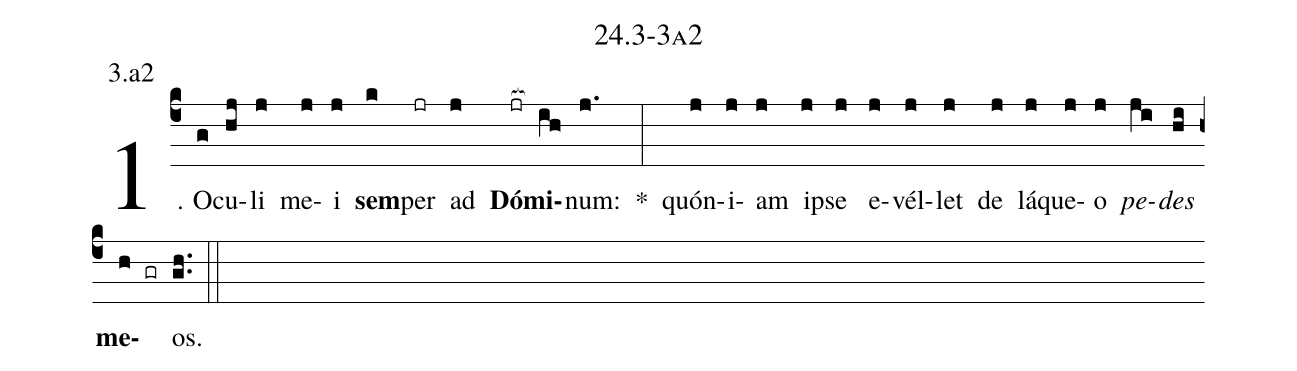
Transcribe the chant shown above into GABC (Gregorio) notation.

name: 24.3-3a2;
annotation: 3.a2;
%%
(c4)1. O(g)cu(hj)li(j) me(j)i(j) <b>sem</b>(k)per(jr) ad(j) <b>Dó</b>(jr[ocb:1{])<b>mi</b>(ih[ocb:0}])num:(j.) *(:) quón(j)i(j)am(j) ip(j)se(j) e(j)vél(j)let(j) de(j) lá(j)que(j)o(j) <i>pe</i>(ji)<i>des</i>(hi) <b>me</b>(h gr)os.(gh..) (::)


%E(j) u(j) o(ji) u(hi) a(h) e.(gh..) (::)
